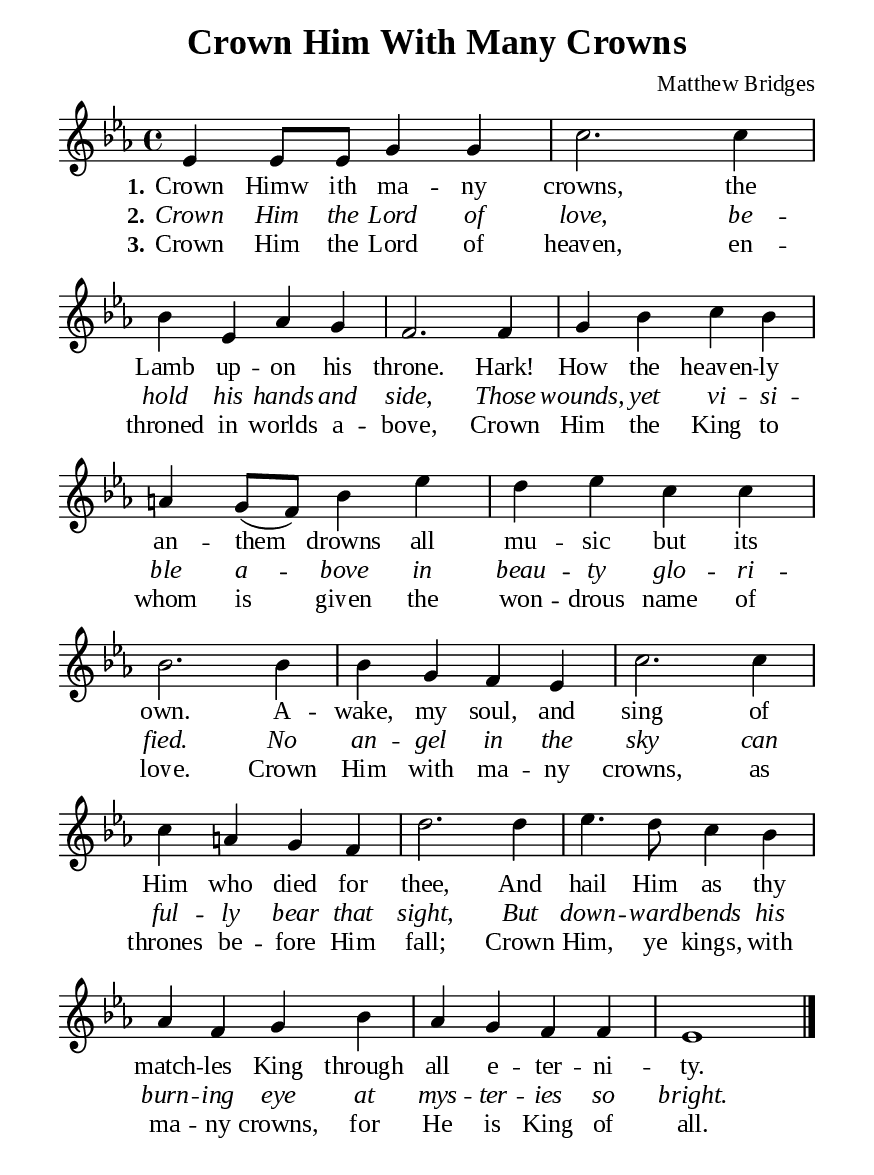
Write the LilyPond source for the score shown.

%%%%%%%%%%%%%%%%%%%%%%%%%%%%%
% CONTENTS OF THIS DOCUMENT
% 1. Common settings
% 2. Verse music
% 3. Verse lyrics
% 4. Layout
%%%%%%%%%%%%%%%%%%%%%%%%%%%%%

%%%%%%%%%%%%%%%%%%%%%%%%%%%%%
% 1. Common settings
%%%%%%%%%%%%%%%%%%%%%%%%%%%%%
\version "2.22.1"

\header {
  title = "Crown Him With Many Crowns"
  composer = "Matthew Bridges"
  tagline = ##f
}

global= {
  \key ees \major
  \time 4/4
  \override Score.BarNumber.break-visibility = ##(#f #f #f)
  \override Lyrics.LyricSpace.minimum-distance = #2.0
}

\paper {
  #(set-paper-size "a5")
  top-margin = 3.2\mm
  bottom-marign = 10\mm
  left-margin = 10\mm
  right-margin = 10\mm
  indent = #0
  #(define fonts
	 (make-pango-font-tree "Liberation Serif"
	 		       "Liberation Serif"
			       "Liberation Serif"
			       (/ 20 20)))
  system-system-spacing = #'((basic-distance . 3) (padding . 3))
}

printItalic = {
  \override LyricText.font-shape = #'italic
}

%%%%%%%%%%%%%%%%%%%%%%%%%%%%%
% 2. Verse music
%%%%%%%%%%%%%%%%%%%%%%%%%%%%%
musicVerseSoprano = \transpose d ees {
\relative c' {
  %{ 01 %} d4 d8 d fis4 fis |
  %{ 02 %} b2. b4 |
  %{ 03 %} a d, g fis |
  %{ 04 %} e2. e4 |
  %{ 05 %} fis a b a |
  %{ 06 %} gis fis8 (e) a4 d |
  %{ 07 %} cis d b b |
  %{ 08 %} a2. a4 |
  %{ 09 %} a fis e d |
  %{ 10 %} b'2. b4 |
  %{ 11 %} b gis fis e |
  %{ 12 %} cis'2. cis4 |
  %{ 13 %} d4. cis8 b4 a |
  %{ 14 %} g e fis a |
  %{ 15 %} g fis e e |
  %{ 16 %} d1 \bar "|."
}
}

%%%%%%%%%%%%%%%%%%%%%%%%%%%%%
% 3. Verse lyrics
%%%%%%%%%%%%%%%%%%%%%%%%%%%%%
verseOne = \lyricmode {
  \set stanza = #"1."
  Crown Himw ith ma -- ny crowns, the Lamb up -- on his throne.
  Hark! How the heaven -- ly an -- them drowns all mu -- sic but its own.
  A -- wake, my soul, and sing of Him who died for thee,
  And hail Him as thy match -- les King through all e -- ter -- ni -- ty.
}

verseTwo = \lyricmode {
  \set stanza = #"2."
  Crown Him the Lord of love, be -- hold his hands and side,
  Those wounds, yet vi -- si -- ble a -- bove in beau -- ty glo -- ri -- fied.
  No an -- gel in the sky can ful -- ly bear that sight,
  But down -- ward -- bends his burn -- ing eye at mys -- ter -- ies so bright.
}

verseThree = \lyricmode {
  \set stanza = #"3."
  Crown Him the Lord of heaven, en -- throned in worlds a -- bove,
  Crown Him the King to whom is given the won -- drous name of love.
  Crown Him with ma -- ny crowns, as thrones be -- fore Him fall;
  Crown Him, ye kings, with ma -- ny crowns, for He is King of all.
}

%%%%%%%%%%%%%%%%%%%%%%%%%%%%%
% 4. Layout
%%%%%%%%%%%%%%%%%%%%%%%%%%%%%
\score {
    \new ChoirStaff <<
      \new Staff <<
        \clef "treble"
        \new Voice = "sopranos" { \global   \musicVerseSoprano }
      >>
      \new Lyrics \lyricsto sopranos \verseOne
      \new Lyrics \with \printItalic \lyricsto sopranos \verseTwo
      \new Lyrics \lyricsto sopranos \verseThree
    >>
}
